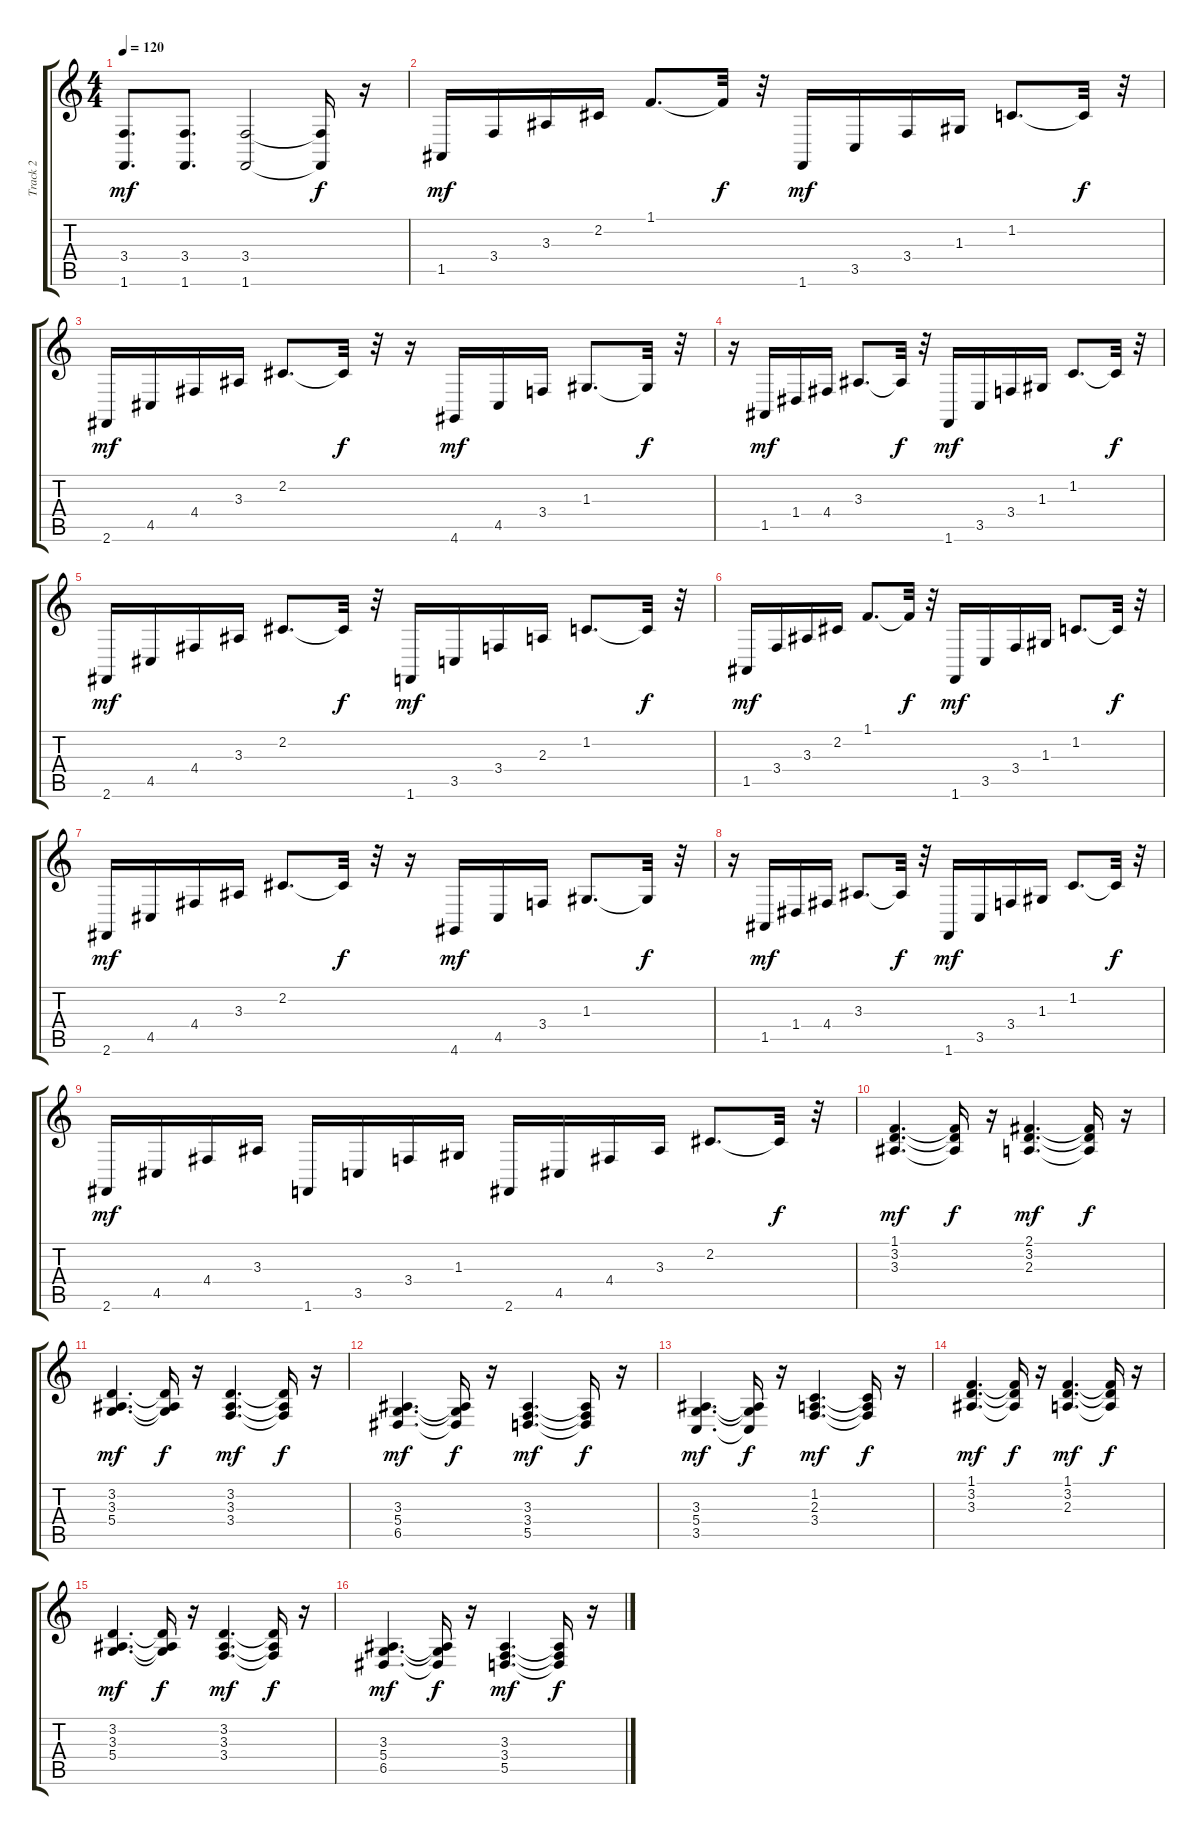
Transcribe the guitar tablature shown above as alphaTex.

\track ("Track 2" "Track 2") {instrument acousticgrandpiano}
\staff {score tabs}
\tuning (E4 B3 G3 D3 A2 E2) {hide}
\ts (4 4)
\tempo 120
\clef g2
\ks c
(3.4 1.6).8{d dy mf} (3.4 1.6).8{d} (3.4 1.6).2 (3.4{t} 1.6{t}).16{dy f} r.16 |
1.5.16{dy mf} 3.4.16 3.3.16 2.2.16 1.1.8{d} 1.1{t}.32{dy f} r.32 1.6.16{dy mf} 3.5.16 3.4.16 1.3.16 1.2.8{d} 1.2{t}.32{dy f} r.32 |
2.6.16{dy mf} 4.5.16 4.4.16 3.3.16 2.2.8{d} 2.2{t}.32{dy f} r.32 r.16 4.6.16{dy mf} 4.5.16 3.4.16 1.3.8{d} 1.3{t}.32{dy f} r.32 |
r.16 1.5.16{dy mf} 1.4.16 4.4.16 3.3.8{d} 3.3{t}.32{dy f} r.32 1.6.16{dy mf} 3.5.16 3.4.16 1.3.16 1.2.8{d} 1.2{t}.32{dy f} r.32 |
2.6.16{dy mf} 4.5.16 4.4.16 3.3.16 2.2.8{d} 2.2{t}.32{dy f} r.32 1.6.16{dy mf} 3.5.16 3.4.16 2.3.16 1.2.8{d} 1.2{t}.32{dy f} r.32 |
1.5.16{dy mf} 3.4.16 3.3.16 2.2.16 1.1.8{d} 1.1{t}.32{dy f} r.32 1.6.16{dy mf} 3.5.16 3.4.16 1.3.16 1.2.8{d} 1.2{t}.32{dy f} r.32 |
2.6.16{dy mf} 4.5.16 4.4.16 3.3.16 2.2.8{d} 2.2{t}.32{dy f} r.32 r.16 4.6.16{dy mf} 4.5.16 3.4.16 1.3.8{d} 1.3{t}.32{dy f} r.32 |
r.16 1.5.16{dy mf} 1.4.16 4.4.16 3.3.8{d} 3.3{t}.32{dy f} r.32 1.6.16{dy mf} 3.5.16 3.4.16 1.3.16 1.2.8{d} 1.2{t}.32{dy f} r.32 |
2.6.16{dy mf} 4.5.16 4.4.16 3.3.16 1.6.16 3.5.16 3.4.16 1.3.16 2.6.16 4.5.16 4.4.16 3.3.16 2.2.8{d} 2.2{t}.32{dy f} r.32 |
(1.1 3.2 3.3).4{d dy mf} (1.1{t} 3.2{t} 3.3{t}).16{dy f} r.16 (2.1 3.2 2.3).4{d dy mf} (2.1{t} 3.2{t} 2.3{t}).16{dy f} r.16 |
(3.2 3.3 5.4).4{d dy mf} (3.2{t} 3.3{t} 5.4{t}).16{dy f} r.16 (3.2 3.3 3.4).4{d dy mf} (3.2{t} 3.3{t} 3.4{t}).16{dy f} r.16 |
(3.3 5.4 6.5).4{d dy mf} (3.3{t} 5.4{t} 6.5{t}).16{dy f} r.16 (3.3 3.4 5.5).4{d dy mf} (3.3{t} 3.4{t} 5.5{t}).16{dy f} r.16 |
(3.3 5.4 3.5).4{d dy mf} (3.3{t} 5.4{t} 3.5{t}).16{dy f} r.16 (1.2 2.3 3.4).4{d dy mf} (1.2{t} 2.3{t} 3.4{t}).16{dy f} r.16 |
(1.1 3.2 3.3).4{d dy mf} (1.1{t} 3.2{t} 3.3{t}).16{dy f} r.16 (1.1 3.2 2.3).4{d dy mf} (1.1{t} 3.2{t} 2.3{t}).16{dy f} r.16 |
(3.2 3.3 5.4).4{d dy mf} (3.2{t} 3.3{t} 5.4{t}).16{dy f} r.16 (3.2 3.3 3.4).4{d dy mf} (3.2{t} 3.3{t} 3.4{t}).16{dy f} r.16 |
(3.3 5.4 6.5).4{d dy mf} (3.3{t} 5.4{t} 6.5{t}).16{dy f} r.16 (3.3 3.4 5.5).4{d dy mf} (3.3{t} 3.4{t} 5.5{t}).16{dy f} r.16
